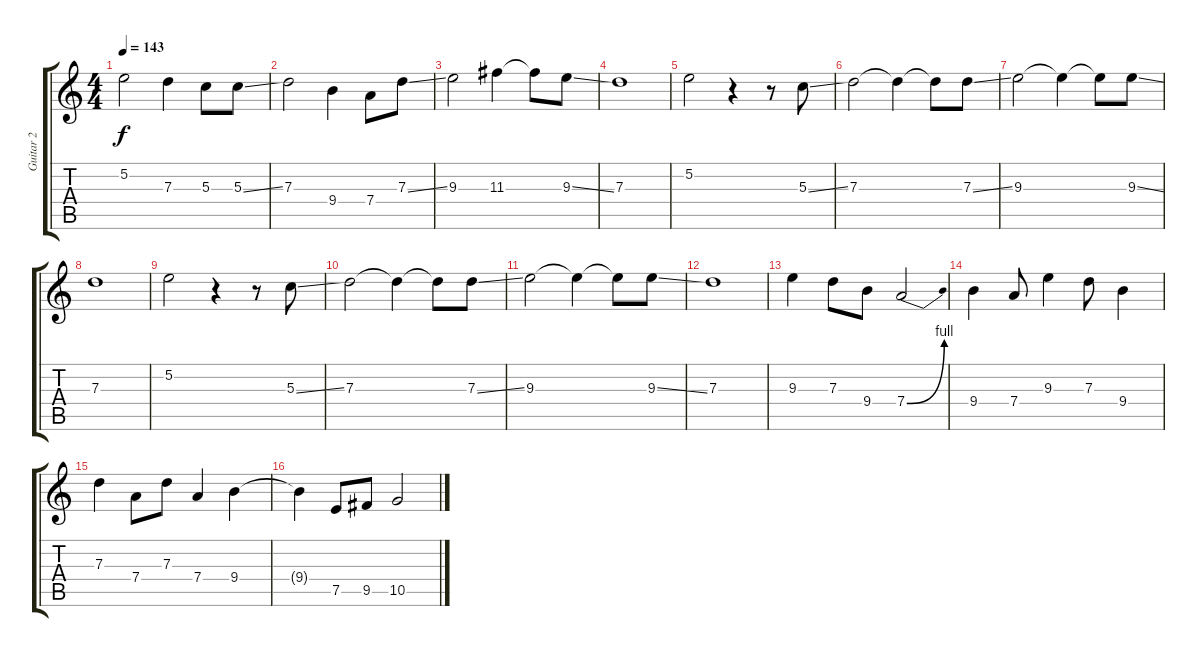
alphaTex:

\track ("Guitar 2" "Guitar 2") {instrument electricguitarjazz}
\staff {score tabs}
\tuning (E4 B3 G3 D3 A2 E2) {hide}
\ts (4 4)
\tempo 143
\clef g2
\ks c
5.2.2{dy f} 7.3.4 5.3.8 5.3{ss}.8 |
7.3.2 9.4.4 7.4.8 7.3{ss}.8 |
9.3.2 11.3.4 11.3{t}.8 9.3{ss}.8 |
7.3.1 |
5.2.2 r.4 r.8 5.3{ss}.8 |
7.3.2 7.3{t}.4 7.3{t}.8 7.3{ss}.8 |
9.3.2 9.3{t}.4 9.3{t}.8 9.3{ss}.8 |
7.3.1 |
5.2.2 r.4 r.8 5.3{ss}.8 |
7.3.2 7.3{t}.4 7.3{t}.8 7.3{ss}.8 |
9.3.2 9.3{t}.4 9.3{t}.8 9.3{ss}.8 |
7.3.1 |
9.3.4 7.3.8 9.4.8 7.4{be (bend 0 0 60 4)}.2 |
9.4.4 7.4.8 9.3.4 7.3.8 9.4.4 |
7.3.4 7.4.8 7.3.8 7.4.4 9.4.4 |
9.4{t}.4 7.5.8 9.5.8 10.5.2
